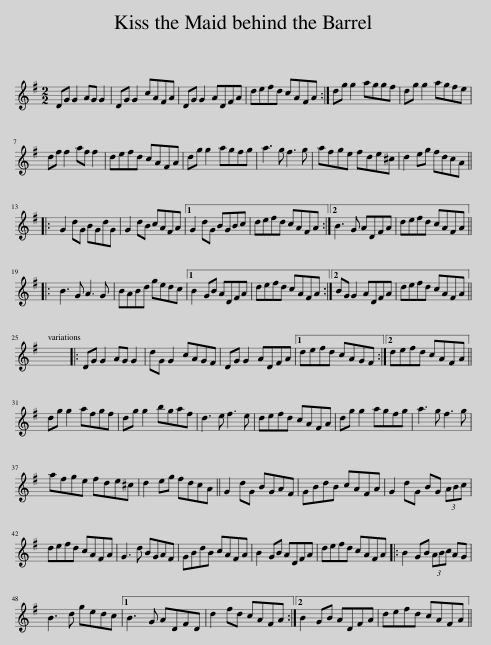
X:1
L:1/8
M:2/2
I:linebreak $
K:G
V:1 treble
V:1
 DG G2 AG G2 | DG G2 cAFA | DG G2 ADFA | defd cAFA :| dg g2 aggf | %5
 dg g2 agfe |$ df f2 af f2 | defd cAFA | dg g2 agfg | a3 g f3 g | %10
 afge fde^c | d2 eg fdcA |:$ G2 dG BGdG | G2 dB cAFA |1 G2 dG BGBc | %15
 defd cAFA :|2 B3 G ADFA | defd cAFA |:$ B3 G A3 G | BABd gedc |1 %20
 B2 GB ADFA | defd cAFA :|2 BG G2 ADFA | defd cAFA ||$ x8 |: %25
 DG G2 AG G2 | dG G2 cAGF | DG G2 ADFA |1 defd cAGF :|2 defd cAFA ||$ %30
 dg g2 afgf | dg g2 bgaf | d3 e f3 e | defd cAFA | dg g2 agfg | %35
 a3 g f3 g |$ afge fde^c | d2 eg fdcA || G2 dG BGAF | GBdB cAFA | %40
 G2 dG BG (3ABc |$ defd cAFA | G3 d BGAF | GBdB cAFA | B2 GB ADFA | %45
 defd cAFA |: B2 GB (3ABc AG |$ B3 d gedc |1 B3 G ADFD | d2 fd cAFA :|2 %50
 B2 GB ADFA | defd cAFA || %52
